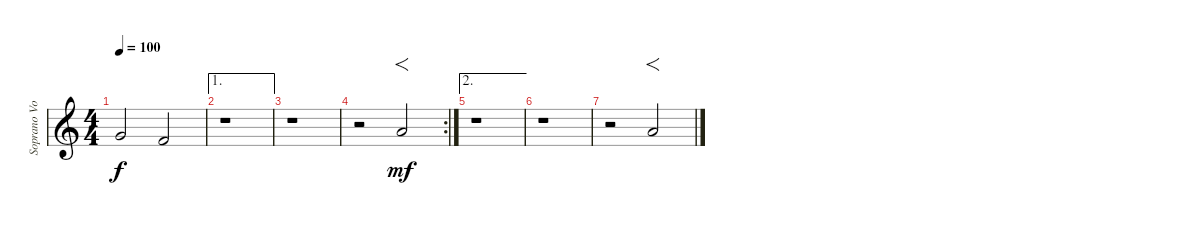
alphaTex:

\track ("Soprano Voice" "Soprano Vo") {instrument pad4choir}
\staff {score}
\tuning (E4 B3 G3 D3 A2 E2) {hide}
\ts (4 4)
\tempo 100
\clef g2
\ks c
3.1{t}.2{dy f} 1.1.2 |
\ae 1
r.1 |
r.1 |
\rc 2
r.2 10.2.2{f dy mf} |
\ae 2
r.1 |
r.1 |
r.2 10.2.2{f}
